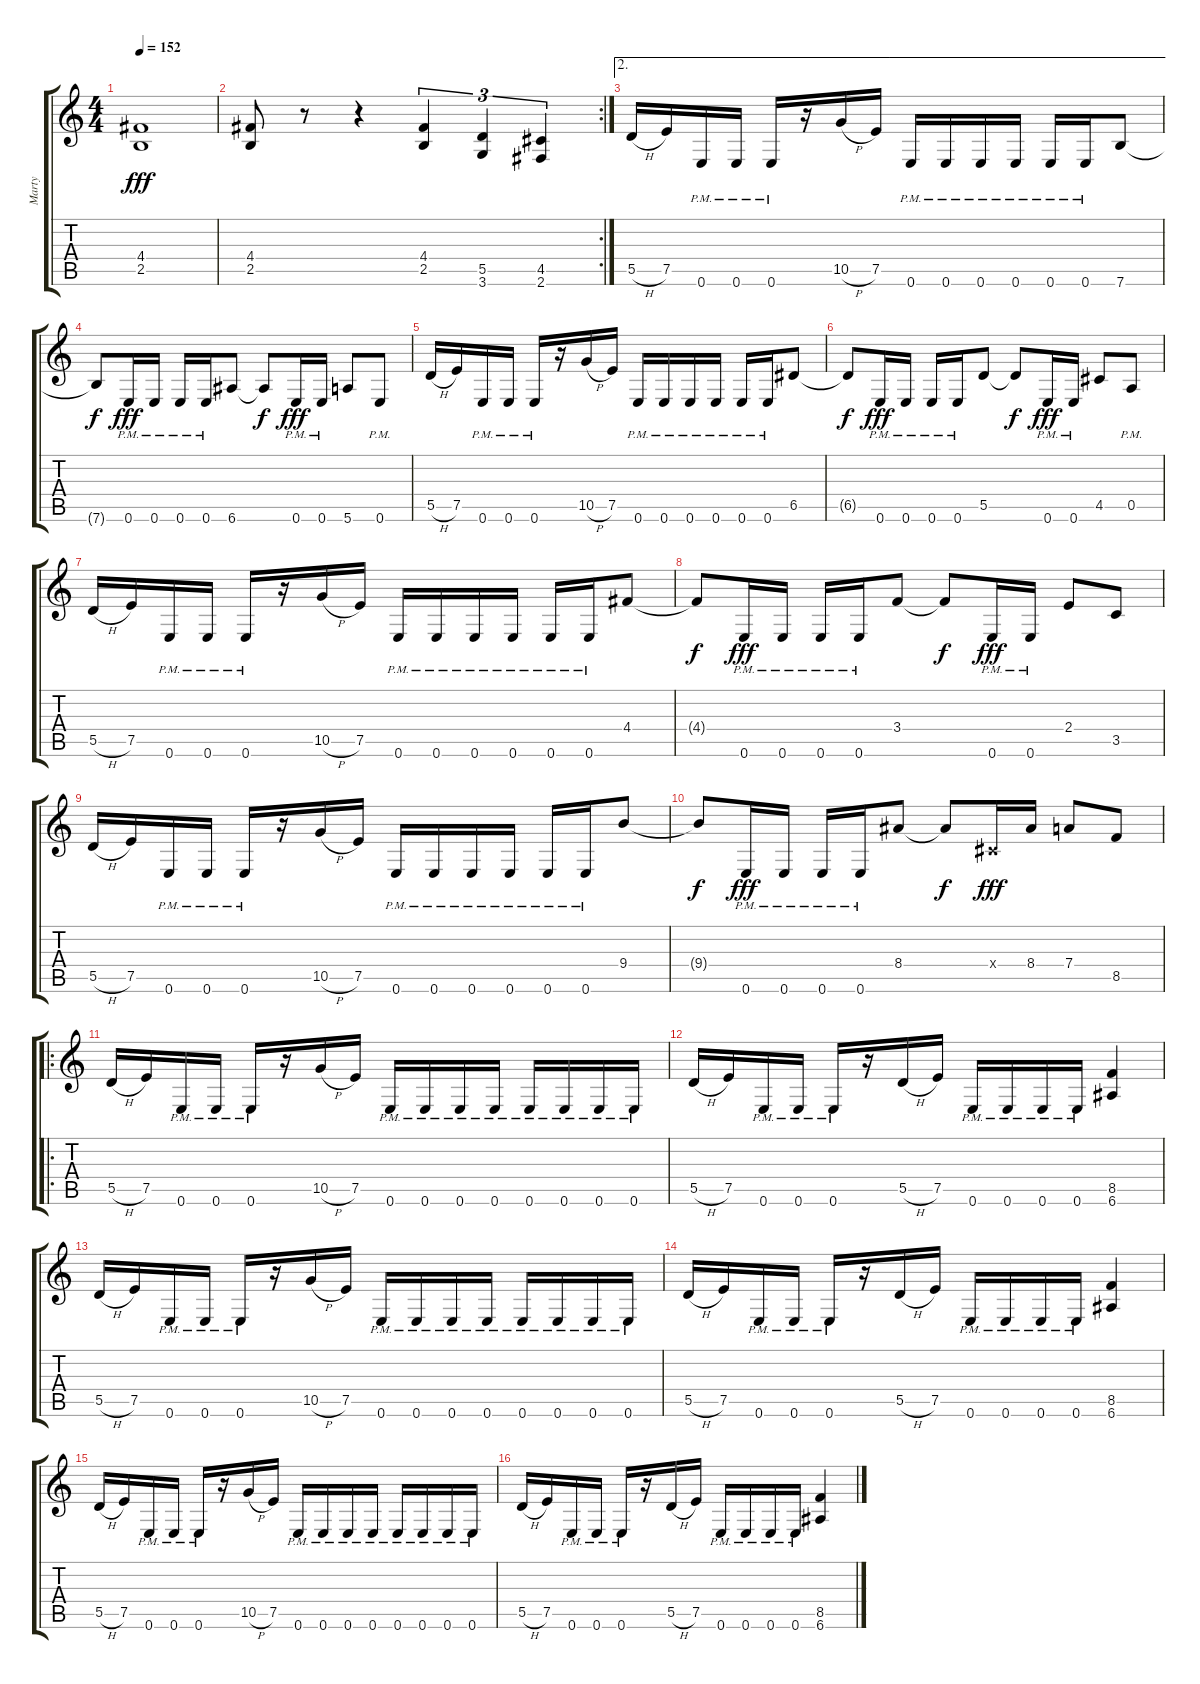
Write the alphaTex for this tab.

\track ("Marty" "Marty") {instrument distortionguitar}
\staff {score tabs}
\tuning (E4 B3 G3 D3 A2 E2) {hide}
\ts (4 4)
\tempo 152
\clef g2
\ks c
(4.4 2.5).1{dy fff} |
\rc 2
(4.4 2.5).8 r.8 r.4 (4.4 2.5).4{tu (3 2)} (5.5 3.6).4{tu (3 2)} (4.5 2.6).4{tu (3 2)} |
\ae 2
5.5{h}.16 7.5.16 0.6{pm}.16 0.6{pm}.16 0.6{pm}.16 r.16 10.5{h}.16 7.5.16 0.6{pm}.16 0.6{pm}.16 0.6{pm}.16 0.6{pm}.16 0.6{pm}.16 0.6{pm}.16 7.6.8 |
7.6{t}.8{dy f} 0.6{pm}.16{dy fff} 0.6{pm}.16 0.6{pm}.16 0.6{pm}.16 6.6.8 6.6{t}.8{dy f} 0.6{pm}.16{dy fff} 0.6{pm}.16 5.6.8 0.6{pm}.8 |
5.5{h}.16 7.5.16 0.6{pm}.16 0.6{pm}.16 0.6{pm}.16 r.16 10.5{h}.16 7.5.16 0.6{pm}.16 0.6{pm}.16 0.6{pm}.16 0.6{pm}.16 0.6{pm}.16 0.6{pm}.16 6.5.8 |
6.5{t}.8{dy f} 0.6{pm}.16{dy fff} 0.6{pm}.16 0.6{pm}.16 0.6{pm}.16 5.5.8 5.5{t}.8{dy f} 0.6{pm}.16{dy fff} 0.6{pm}.16 4.5.8 0.5{pm}.8 |
5.5{h}.16 7.5.16 0.6{pm}.16 0.6{pm}.16 0.6{pm}.16 r.16 10.5{h}.16 7.5.16 0.6{pm}.16 0.6{pm}.16 0.6{pm}.16 0.6{pm}.16 0.6{pm}.16 0.6{pm}.16 4.4.8 |
4.4{t}.8{dy f} 0.6{pm}.16{dy fff} 0.6{pm}.16 0.6{pm}.16 0.6{pm}.16 3.4.8 3.4{t}.8{dy f} 0.6{pm}.16{dy fff} 0.6{pm}.16 2.4.8 3.5.8 |
5.5{h}.16 7.5.16 0.6{pm}.16 0.6{pm}.16 0.6{pm}.16 r.16 10.5{h}.16 7.5.16 0.6{pm}.16 0.6{pm}.16 0.6{pm}.16 0.6{pm}.16 0.6{pm}.16 0.6{pm}.16 9.4.8 |
9.4{t}.8{dy f} 0.6{pm}.16{dy fff} 0.6{pm}.16 0.6{pm}.16 0.6{pm}.16 8.4.8 8.4{t}.8{dy f} -1.4{x}.16{dy fff} 8.4.16 7.4.8 8.5.8 |
\ro
5.5{h}.16 7.5.16 0.6{pm}.16 0.6{pm}.16 0.6{pm}.16 r.16 10.5{h}.16 7.5.16 0.6{pm}.16 0.6{pm}.16 0.6{pm}.16 0.6{pm}.16 0.6{pm}.16 0.6{pm}.16 0.6{pm}.16 0.6{pm}.16 |
5.5{h}.16 7.5.16 0.6{pm}.16 0.6{pm}.16 0.6{pm}.16 r.16 5.5{h}.16 7.5.16 0.6{pm}.16 0.6{pm}.16 0.6{pm}.16 0.6{pm}.16 (8.5 6.6).4 |
5.5{h}.16 7.5.16 0.6{pm}.16 0.6{pm}.16 0.6{pm}.16 r.16 10.5{h}.16 7.5.16 0.6{pm}.16 0.6{pm}.16 0.6{pm}.16 0.6{pm}.16 0.6{pm}.16 0.6{pm}.16 0.6{pm}.16 0.6{pm}.16 |
5.5{h}.16 7.5.16 0.6{pm}.16 0.6{pm}.16 0.6{pm}.16 r.16 5.5{h}.16 7.5.16 0.6{pm}.16 0.6{pm}.16 0.6{pm}.16 0.6{pm}.16 (8.5 6.6).4 |
5.5{h}.16 7.5.16 0.6{pm}.16 0.6{pm}.16 0.6{pm}.16 r.16 10.5{h}.16 7.5.16 0.6{pm}.16 0.6{pm}.16 0.6{pm}.16 0.6{pm}.16 0.6{pm}.16 0.6{pm}.16 0.6{pm}.16 0.6{pm}.16 |
5.5{h}.16 7.5.16 0.6{pm}.16 0.6{pm}.16 0.6{pm}.16 r.16 5.5{h}.16 7.5.16 0.6{pm}.16 0.6{pm}.16 0.6{pm}.16 0.6{pm}.16 (8.5 6.6).4
